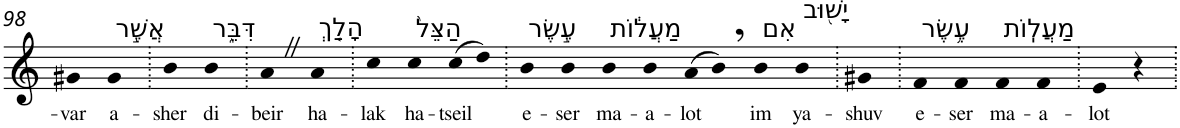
**kern	**text
*part1	*part1
*staff1	*staff1
*I"Piano	*
*I'Pno	*
!!LO:PB:g=z
*clefG2	*
*k[]	*
=98	=98
!	!LO:LY:b
4g#X	-var
!LO:TX:a:t=אֲשֶׁ֣ר	!
!	!LO:LY:b
4g#	a-
=99.	=99.
!	!LO:LY:b
4b	-sher
!LO:TX:a:t=דִּבֵּ֑ר	!
!	!LO:LY:b
4b	di-
=100.	=100.
!	!LO:LY:b
4aZ	-beir
!LO:TX:a:t=הָלַ֤ךְ	!
!	!LO:LY:b
4a	ha-
=101.	=101.
!	!LO:LY:b
4cc	-lak
!LO:TX:a:t=הַצֵּל֙	!
!	!LO:LY:b
4cc	ha-
!	!LO:LY:b
(>8cc	-tseil
8dd)	.
=102.	=102.
!LO:TX:a:t=עֶ֣שֶׂר	!
!	!LO:LY:b
4b	e-
!	!LO:LY:b
4b	-ser
!LO:TX:a:t=מַעֲל֔וֹת	!
!	!LO:LY:b
4b	ma-
!	!LO:LY:b
4b	-a-
!	!LO:LY:b
(>8a	-lot
8b,)	.
!LO:TX:a:t=אִם	!
!	!LO:LY:b
4b	im
!LO:TX:a:t=יָשׁ֖וּב	!
!	!LO:LY:b
4b	ya-
=103.	=103.
!	!LO:LY:b
4g#X	-shuv
=104.	=104.
!LO:TX:a:t=עֶ֥שֶׂר	!
!	!LO:LY:b
4f	e-
!	!LO:LY:b
4f	-ser
!LO:TX:a:t=מַעֲלֽוֹת	!
!	!LO:LY:b
4f	ma-
!	!LO:LY:b
4f	-a-
=105.	=105.
!	!LO:LY:b
4e	-lot
4r	.
=.	=.
*-	*-
